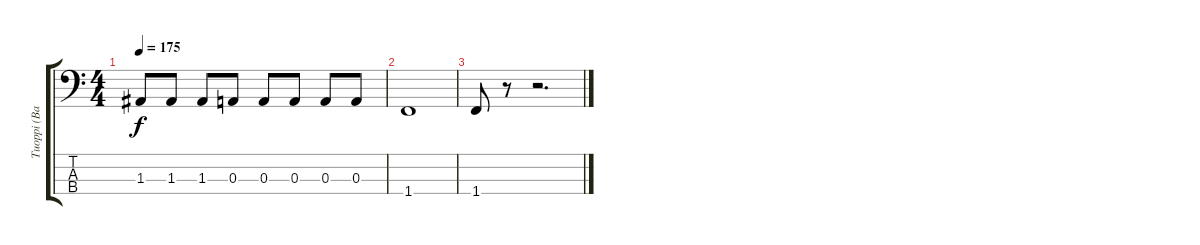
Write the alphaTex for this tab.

\track ("Tuoppi (Bass)" "Tuoppi (Ba") {instrument electricbasspick}
\staff {score tabs}
\tuning (G2 D2 A1 E1) {hide}
\ts (4 4)
\tempo 175
\clef f4
\ks c
1.3.8{dy f} 1.3.8 1.3.8 0.3.8 0.3.8 0.3.8 0.3.8 0.3.8 |
1.4.1 |
1.4.8 r.8 r.2{d}
